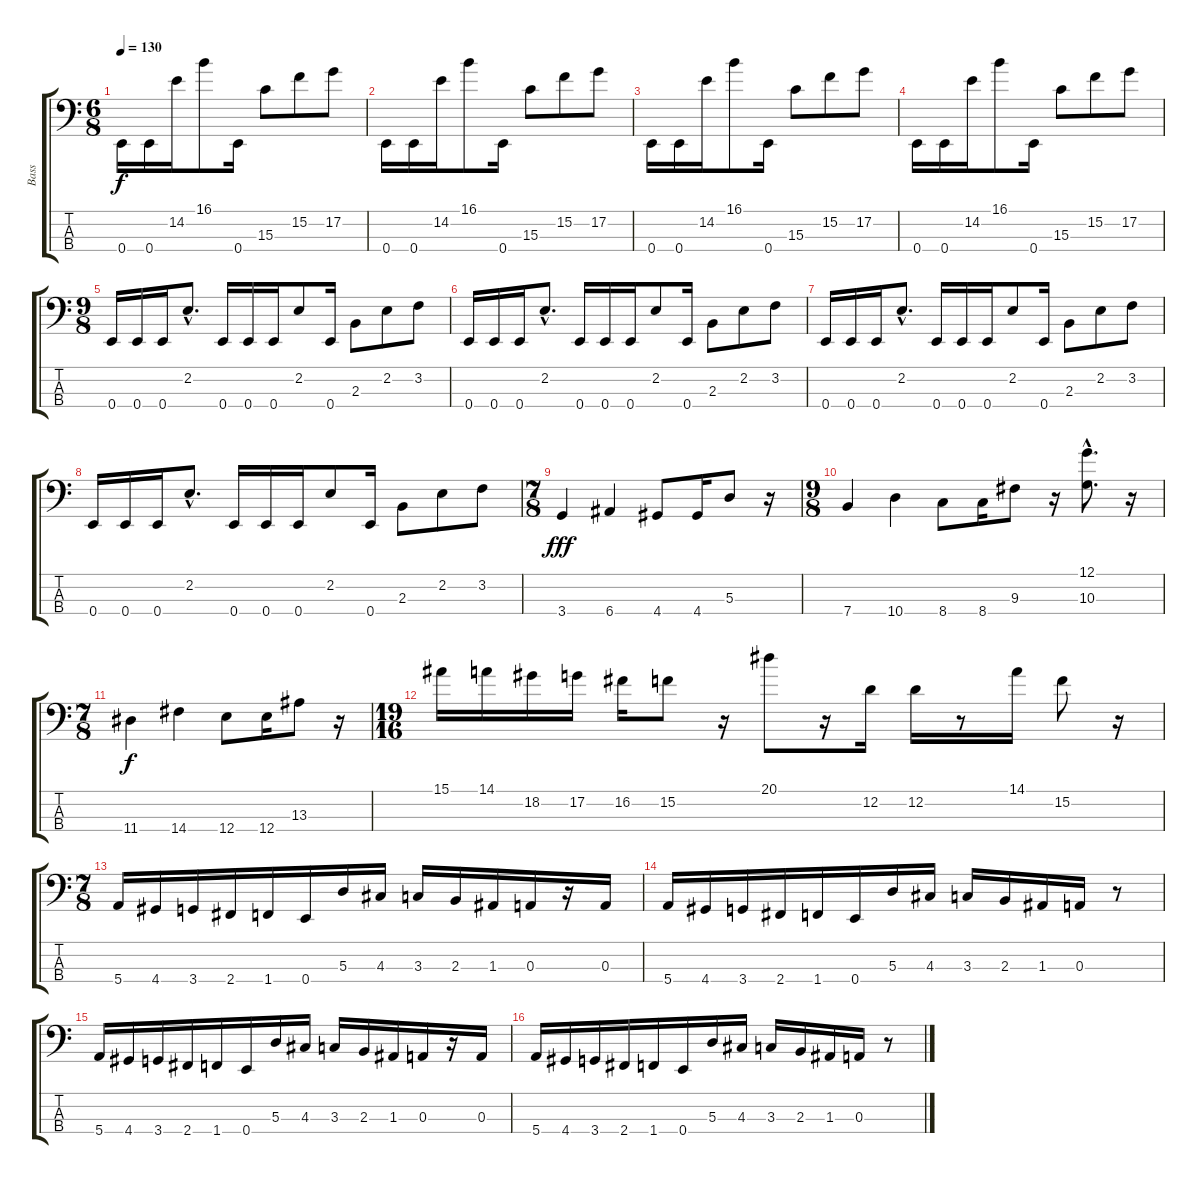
\track ("Bass" "Bass") {instrument electricbassfinger}
\staff {score tabs}
\tuning (G2 D2 A1 E1) {hide}
\ts (6 8)
\tempo 130
\clef f4
\ks c
0.4.16{dy f} 0.4.16 14.2.16 16.1.8 0.4.16 15.3.8 15.2.8 17.2.8 |
0.4.16 0.4.16 14.2.16 16.1.8 0.4.16 15.3.8 15.2.8 17.2.8 |
0.4.16 0.4.16 14.2.16 16.1.8 0.4.16 15.3.8 15.2.8 17.2.8 |
0.4.16 0.4.16 14.2.16 16.1.8 0.4.16 15.3.8 15.2.8 17.2.8 |
\ts (9 8)
0.4.16 0.4.16 0.4.16 2.2{hac}.8{d} 0.4.16 0.4.16 0.4.16 2.2.8 0.4.16 2.3.8 2.2.8 3.2.8 |
0.4.16 0.4.16 0.4.16 2.2{hac}.8{d} 0.4.16 0.4.16 0.4.16 2.2.8 0.4.16 2.3.8 2.2.8 3.2.8 |
0.4.16 0.4.16 0.4.16 2.2{hac}.8{d} 0.4.16 0.4.16 0.4.16 2.2.8 0.4.16 2.3.8 2.2.8 3.2.8 |
0.4.16 0.4.16 0.4.16 2.2{hac}.8{d} 0.4.16 0.4.16 0.4.16 2.2.8 0.4.16 2.3.8 2.2.8 3.2.8 |
\ts (7 8)
3.4.4{dy fff volume 16} 6.4.4 4.4.8 4.4.16 5.3.8 r.16 |
\ts (9 8)
7.4.4 10.4.4 8.4.8 8.4.16 9.3.8 r.16 (12.1{hac} 10.3{hac}).8{d} r.16 |
\ts (7 8)
11.4.4{dy f} 14.4.4 12.4.8 12.4.16 13.3.8 r.16 |
\ts (19 16)
15.1.16 14.1.16 18.2.16 17.2.16 16.2.16 15.2.8 r.16 20.1.8 r.16 12.2.16 12.2.16 r.8 14.1.16 15.2.8 r.16 |
\ts (7 8)
5.4.16 4.4.16 3.4.16 2.4.16 1.4.16 0.4.16 5.3.16 4.3.16 3.3.16 2.3.16 1.3.16 0.3.16 r.16 0.3.16 |
5.4.16 4.4.16 3.4.16 2.4.16 1.4.16 0.4.16 5.3.16 4.3.16 3.3.16 2.3.16 1.3.16 0.3.16 r.8 |
5.4.16 4.4.16 3.4.16 2.4.16 1.4.16 0.4.16 5.3.16 4.3.16 3.3.16 2.3.16 1.3.16 0.3.16 r.16 0.3.16 |
5.4.16 4.4.16 3.4.16 2.4.16 1.4.16 0.4.16 5.3.16 4.3.16 3.3.16 2.3.16 1.3.16 0.3.16 r.8
